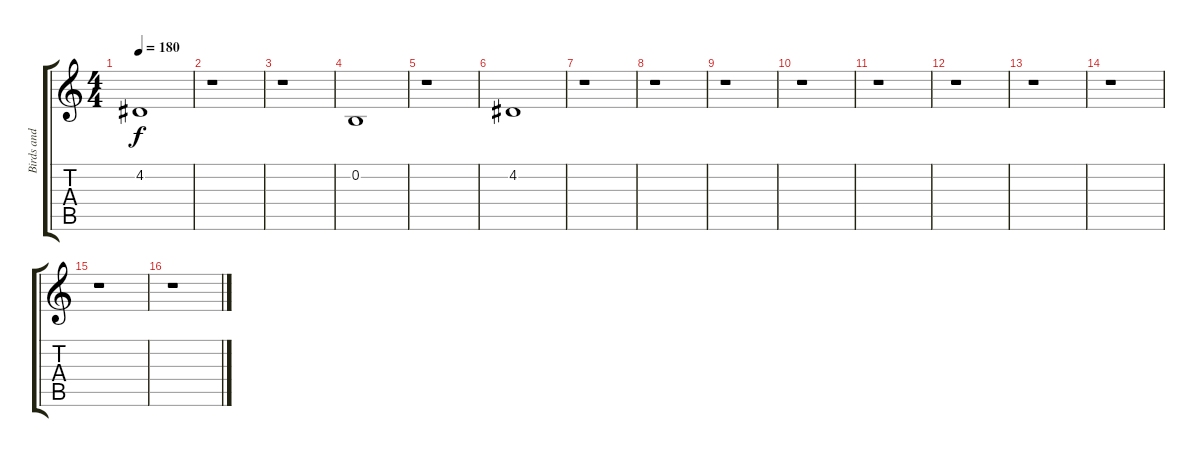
\track ("Birds and Others" "Birds and ") {instrument birdtweet}
\staff {score tabs}
\tuning (E4 B3 G3 D3 A2 E2) {hide}
\ts (4 4)
\tempo 180
\clef g2
\ks c
4.2.1{dy f} |
r.1 |
r.1 |
0.2.1 |
r.1 |
4.2.1 |
r.1 |
r.1 |
r.1 |
r.1 |
r.1 |
r.1 |
r.1 |
r.1 |
r.1 |
r.1
